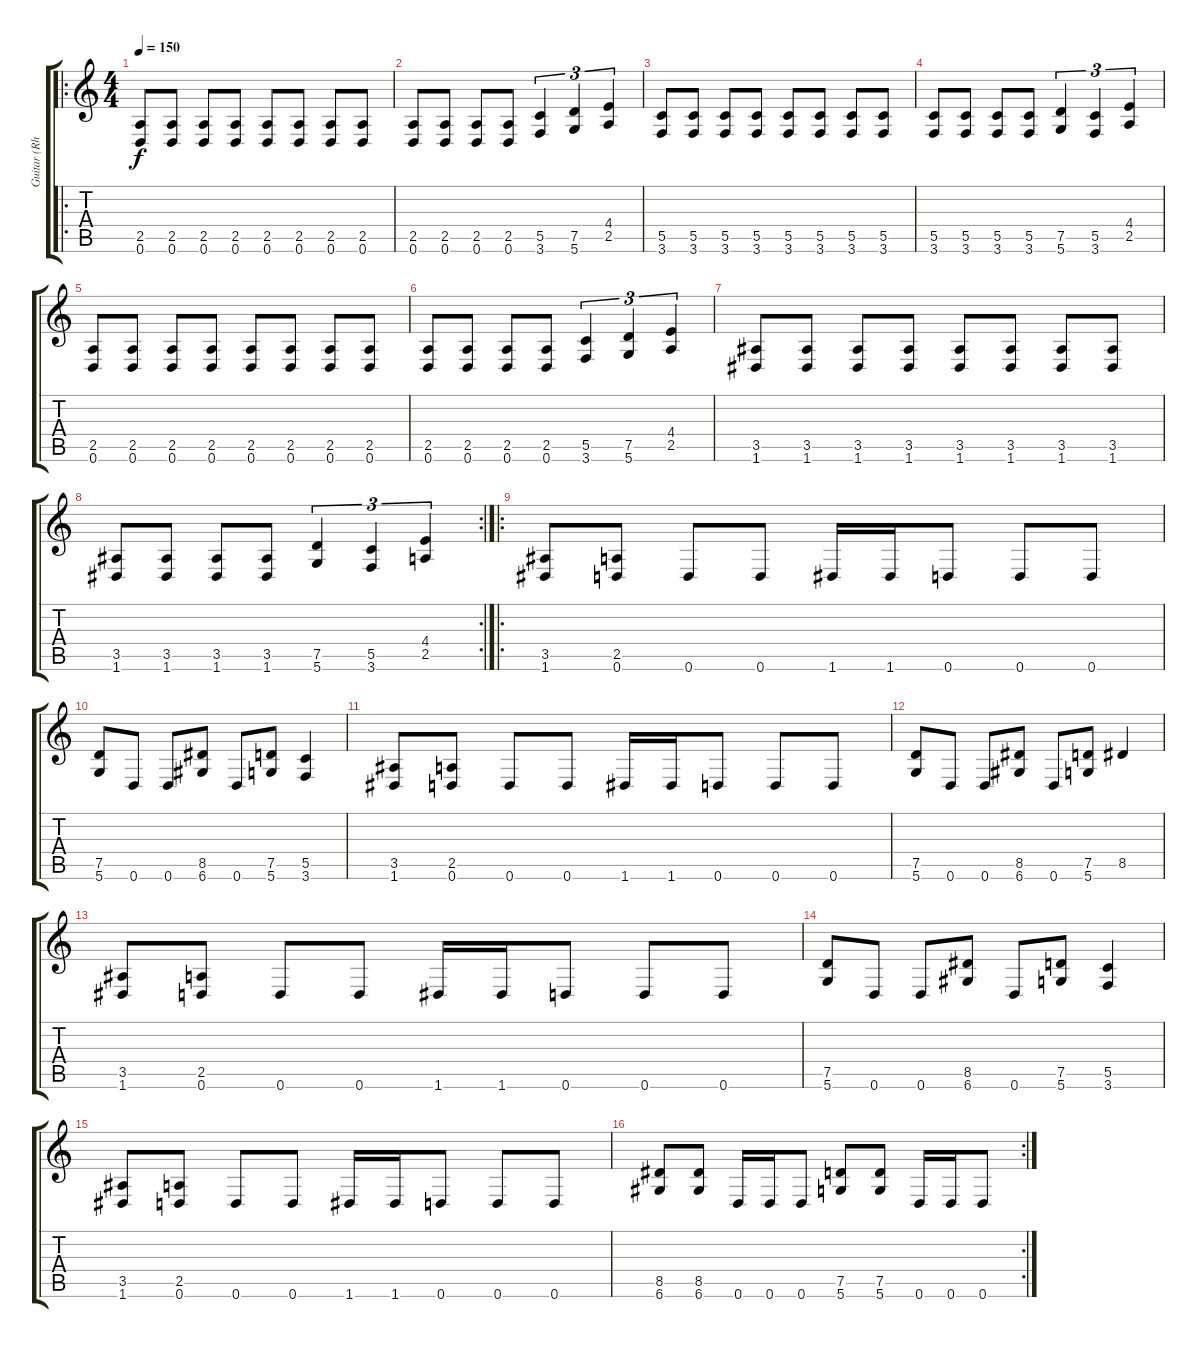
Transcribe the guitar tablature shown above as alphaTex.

\track ("Guitar (Rhythm)" "Guitar (Rh") {instrument distortionguitar}
\staff {score tabs}
\tuning (D4 A3 F3 C3 G2 D2) {hide}
\ro
\ts (4 4)
\tempo 150
\clef g2
\ks c
(2.5 0.6).8{dy f} (2.5 0.6).8 (2.5 0.6).8 (2.5 0.6).8 (2.5 0.6).8 (2.5 0.6).8 (2.5 0.6).8 (2.5 0.6).8 |
(2.5 0.6).8 (2.5 0.6).8 (2.5 0.6).8 (2.5 0.6).8 (5.5 3.6).4{tu (3 2)} (7.5 5.6).4{tu (3 2)} (4.4 2.5).4{tu (3 2)} |
(5.5 3.6).8 (5.5 3.6).8 (5.5 3.6).8 (5.5 3.6).8 (5.5 3.6).8 (5.5 3.6).8 (5.5 3.6).8 (5.5 3.6).8 |
(5.5 3.6).8 (5.5 3.6).8 (5.5 3.6).8 (5.5 3.6).8 (7.5 5.6).4{tu (3 2)} (5.5 3.6).4{tu (3 2)} (4.4 2.5).4{tu (3 2)} |
(2.5 0.6).8 (2.5 0.6).8 (2.5 0.6).8 (2.5 0.6).8 (2.5 0.6).8 (2.5 0.6).8 (2.5 0.6).8 (2.5 0.6).8 |
(2.5 0.6).8 (2.5 0.6).8 (2.5 0.6).8 (2.5 0.6).8 (5.5 3.6).4{tu (3 2)} (7.5 5.6).4{tu (3 2)} (4.4 2.5).4{tu (3 2)} |
(3.5 1.6).8 (3.5 1.6).8 (3.5 1.6).8 (3.5 1.6).8 (3.5 1.6).8 (3.5 1.6).8 (3.5 1.6).8 (3.5 1.6).8 |
\rc 2
(3.5 1.6).8 (3.5 1.6).8 (3.5 1.6).8 (3.5 1.6).8 (7.5 5.6).4{tu (3 2)} (5.5 3.6).4{tu (3 2)} (4.4 2.5).4{tu (3 2)} |
\ro
(3.5 1.6).8 (2.5 0.6).8 0.6.8 0.6.8 1.6.16 1.6.16 0.6.8 0.6.8 0.6.8 |
(7.5 5.6).8 0.6.8 0.6.8 (8.5 6.6).8 0.6.8 (7.5 5.6).8 (5.5 3.6).4 |
(3.5 1.6).8 (2.5 0.6).8 0.6.8 0.6.8 1.6.16 1.6.16 0.6.8 0.6.8 0.6.8 |
(7.5 5.6).8 0.6.8 0.6.8 (8.5 6.6).8 0.6.8 (7.5 5.6).8 8.5.4 |
(3.5 1.6).8 (2.5 0.6).8 0.6.8 0.6.8 1.6.16 1.6.16 0.6.8 0.6.8 0.6.8 |
(7.5 5.6).8 0.6.8 0.6.8 (8.5 6.6).8 0.6.8 (7.5 5.6).8 (5.5 3.6).4 |
(3.5 1.6).8 (2.5 0.6).8 0.6.8 0.6.8 1.6.16 1.6.16 0.6.8 0.6.8 0.6.8 |
\rc 2
(8.5 6.6).8 (8.5 6.6).8 0.6.16 0.6.16 0.6.8 (7.5 5.6).8 (7.5 5.6).8 0.6.16 0.6.16 0.6.8
